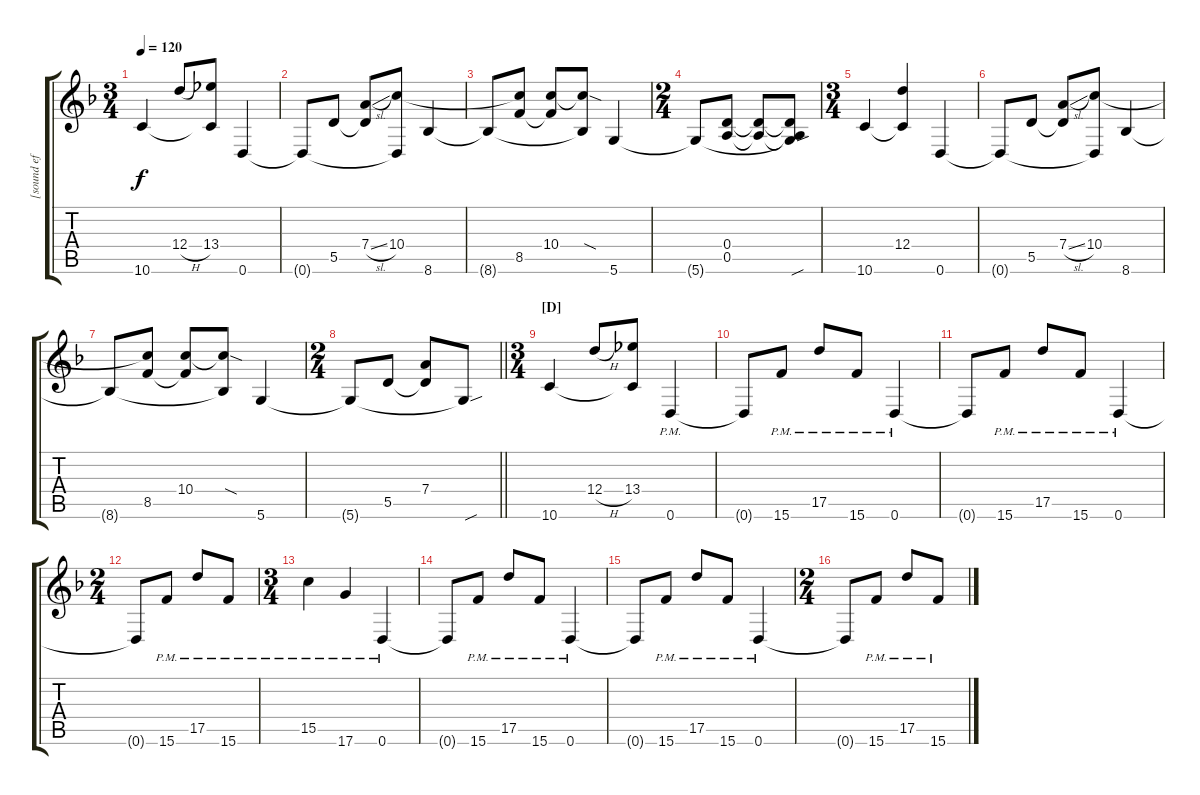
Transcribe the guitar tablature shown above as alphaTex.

\track (" [sound effects]" " [sound ef") {instrument electricguitarclean}
\staff {score tabs}
\tuning (E4 B3 G3 D3 A2 D2) {hide}
\ts (3 4)
\tempo 120
\clef g2
\ks dminor
10.6.4{dy f} 12.4{h}.8 (13.4 10.6{t}).8 0.6.4 |
0.6{t}.8 5.5.8 (7.4{sl} 5.5{t}).8 (10.4 0.6{t}).8 8.6.4 |
8.6{t}.8 (10.4{t} 8.5).8 (10.4 8.5{t}).8 (10.4{sod t} 8.6{t}).8 5.6.4 |
\ts (2 4)
5.6{t}.8 (0.4 0.5).8 (0.4{t} 0.5{t}).8 (0.4{t} 0.5{t} 5.6{sou t}).8 |
\ts (3 4)
10.6.4 (12.4 10.6{t}).4 0.6.4 |
0.6{t}.8 5.5.8 (7.4{sl} 5.5{t}).8 (10.4 0.6{t}).8 8.6.4 |
8.6{t}.8 (10.4{t} 8.5).8 (10.4 8.5{t}).8 (10.4{sod t} 8.6{t}).8 5.6.4 |
\ts (2 4)
\barLineRight lightlight
5.6{t}.8 5.5.8 (7.4 5.5{t}).8 5.6{sou t}.8 |
\ts (3 4)
\section ("" "[D]")
10.6.4 12.4{h}.8 (13.4 10.6{t}).8 0.6{pm}.4{instrument electricguitarmuted} |
0.6{t}.8 15.6{pm}.8 17.5{pm}.8 15.6{pm}.8 0.6{pm}.4 |
0.6{t}.8 15.6{pm}.8 17.5{pm}.8 15.6{pm}.8 0.6{pm}.4 |
\ts (2 4)
0.6{t}.8 15.6{pm}.8 17.5{pm}.8 15.6{pm}.8 |
\ts (3 4)
15.5{pm}.4 17.6{pm}.4 0.6{pm}.4 |
0.6{t}.8 15.6{pm}.8 17.5{pm}.8 15.6{pm}.8 0.6{pm}.4 |
0.6{t}.8 15.6{pm}.8 17.5{pm}.8 15.6{pm}.8 0.6{pm}.4 |
\ts (2 4)
0.6{t}.8 15.6{pm}.8 17.5{pm}.8 15.6{pm}.8
